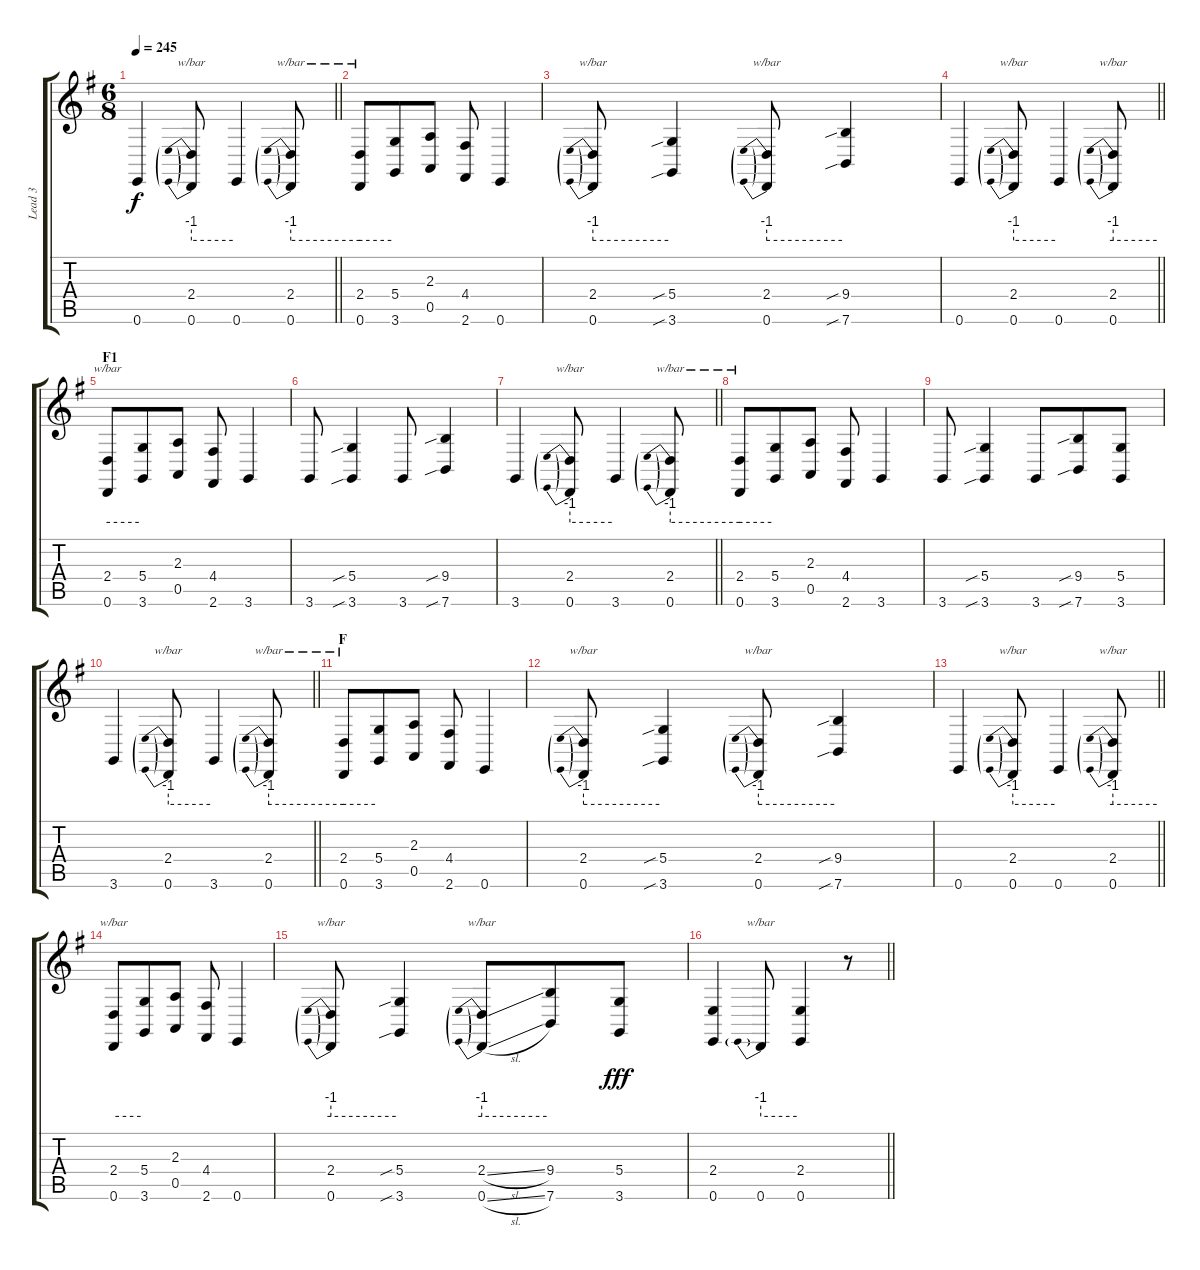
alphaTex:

\track ("Lead 3" "Lead 3") {instrument lead2sawtooth}
\staff {score tabs}
\tuning (E4 B3 G3 D3 A2 E2) {hide}
\ts (6 8)
\tempo 245
\clef g2
\barLineRight lightlight
\ks eminor
0.6.4{dy f} (2.4 0.6).8{tbe (predive default 0 -4 60 -4)} 0.6.4 (2.4 0.6).8{tbe (predive default 0 -4 60 -4)} |
\section ("" "")
(2.4 0.6).8{tbe (hold default 0 -4 60 -4)} (5.4 3.6).8 (2.3 0.5).8 (4.4 2.6).8 0.6.4 |
(2.4 0.6).8{tbe (predive default 0 -4 60 -4)} (5.4{sib} 3.6{sib}).4 (2.4 0.6).8{tbe (predive default 0 -4 60 -4)} (9.4{sib} 7.6{sib}).4 |
\barLineRight lightlight
0.6.4 (2.4 0.6).8{tbe (predive default 0 -4 60 -4)} 0.6.4 (2.4 0.6).8{tbe (predive default 0 -4 60 -4)} |
\section ("" "F1")
(2.4 0.6).8{tbe (hold default 0 -4 60 -4)} (5.4 3.6).8 (2.3 0.5).8 (4.4 2.6).8 3.6.4 |
3.6.8 (5.4{sib} 3.6{sib}).4 3.6.8 (9.4{sib} 7.6{sib}).4 |
\barLineRight lightlight
3.6.4 (2.4 0.6).8{tbe (predive default 0 -4 60 -4)} 3.6.4 (2.4 0.6).8{tbe (predive default 0 -4 60 -4)} |
\section ("" "")
(2.4 0.6).8{tbe (hold default 0 -4 60 -4)} (5.4 3.6).8 (2.3 0.5).8 (4.4 2.6).8 3.6.4 |
3.6.8 (5.4{sib} 3.6{sib}).4 3.6.8 (9.4{sib} 7.6{sib}).8 (5.4 3.6).8 |
\barLineRight lightlight
3.6.4 (2.4 0.6).8{tbe (predive default 0 -4 60 -4)} 3.6.4 (2.4 0.6).8{tbe (predive default 0 -4 60 -4)} |
\section ("" "F")
(2.4 0.6).8{tbe (hold default 0 -4 60 -4)} (5.4 3.6).8 (2.3 0.5).8 (4.4 2.6).8 0.6.4 |
(2.4 0.6).8{tbe (predive default 0 -4 60 -4)} (5.4{sib} 3.6{sib}).4 (2.4 0.6).8{tbe (predive default 0 -4 60 -4)} (9.4{sib} 7.6{sib}).4 |
\barLineRight lightlight
0.6.4 (2.4 0.6).8{tbe (predive default 0 -4 60 -4)} 0.6.4 (2.4 0.6).8{tbe (predive default 0 -4 60 -4)} |
\section ("" "")
(2.4 0.6).8{tbe (hold default 0 -4 60 -4)} (5.4 3.6).8 (2.3 0.5).8 (4.4 2.6).8 0.6.4 |
(2.4 0.6).8{tbe (predive default 0 -4 60 -4)} (5.4{sib} 3.6{sib}).4 (2.4{sl} 0.6{sl}).8{tbe (predive default 0 -4 60 -4)} (9.4 7.6).8 (5.4 3.6).8{dy fff} |
\barLineRight lightlight
(2.4 0.6).4 0.6.8{tbe (predive default 0 -4 60 -4)} (2.4 0.6).4 r.8
